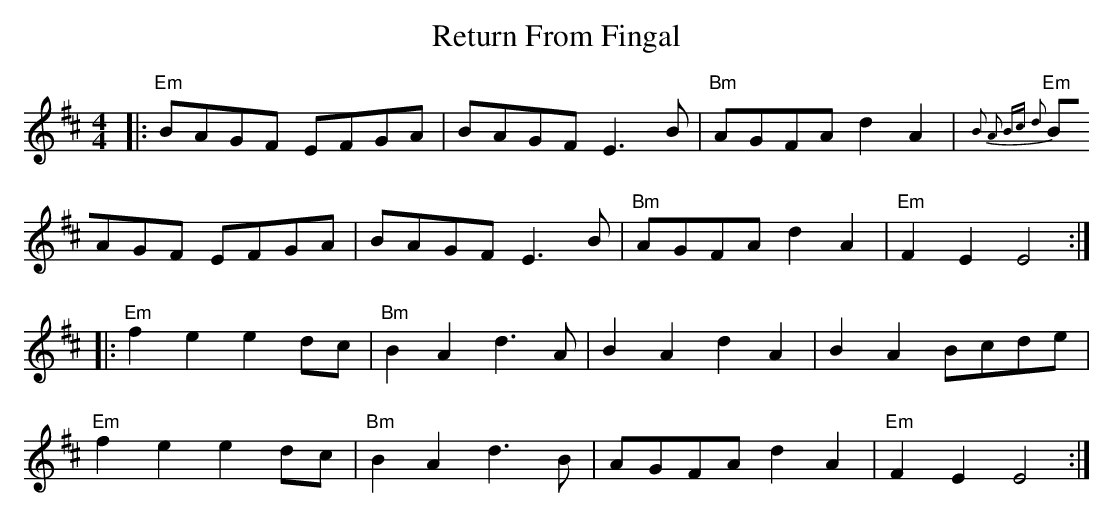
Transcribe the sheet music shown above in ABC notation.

X:1
T: Return From Fingal
M: 4/4
L: 1/8
K: Dmaj
|:"Em"BAGF EFGA|BAGF E3B|"Bm"AGFA d2 A2|{B2 A2 Bc d2|
"Em"BAGF EFGA|BAGF E3B|"Bm"AGFA d2 A2|"Em"F2 E2 E4:|
|:"Em"f2 e2 e2 dc|"Bm"B2A2 d3 A|B2 A2 d2 A2|B2 A2 Bcde|
"Em"f2 e2 e2 dc|"Bm"B2 A2 d3 B|AGFA d2 A2|"Em"F2E2 E4:|
